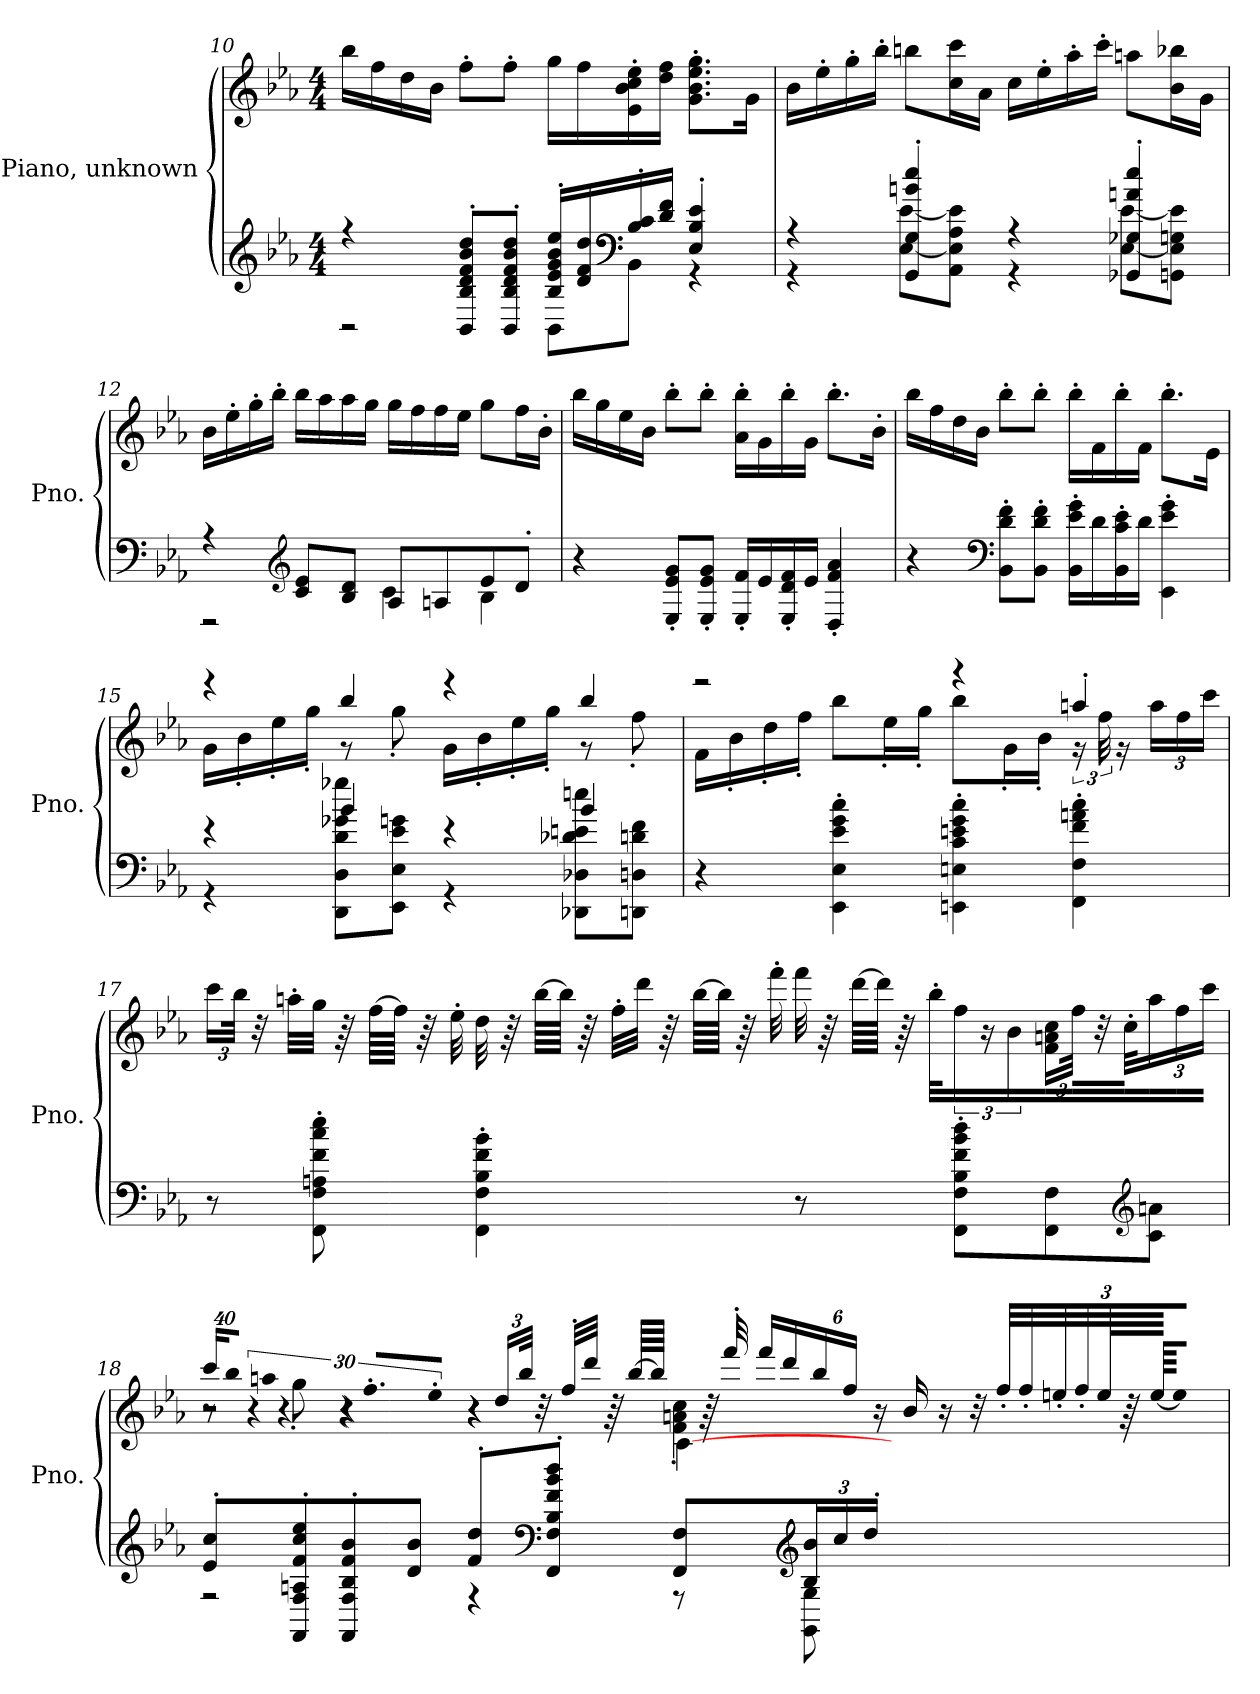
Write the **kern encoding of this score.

**kern	**kern
*part1	*part1
*staff2	*staff1
*I"Piano, unknown	*
*I'Pno.	*
*clefG2	*clefG2
*k[b-e-a-]	*k[b-e-a-]
*M4/4	*M4/4
=10	=10
*^	*
4r	2r	16bb-\LL
.	.	16ff\
.	.	16dd\
.	.	16b-\JJ
8BB-/' 8B-/' 8d/' 8f/' 8b-/' 8dd/'L	.	8ff'\L
8BB-/' 8B-/' 8d/' 8f/' 8b-/' 8dd/'J	.	8ff'\J
16B-/' 16e-/' 16g/' 16b-/' 16ee-/'LL	8BB-\L	16gg\LL
16d/ 16f/ 16dd/	.	16ff\
*clefF4	*	*
16B-/' 16c/'	8BB-\J	16e-\' 16b-\' 16cc\' 16ee-\'
16d/ 16f/JJ	.	16dd\ 16ff\JJ
4E-/' 4B-/' 4e-/'	4r	8.g\' 8.b-\' 8.ee-\' 8.gg\'L
.	.	16g\Jk
!!LO:LB:g=z
=11	=11	=11
4r	4r	16b-\LL
.	.	16ee-'\
.	.	16gg'\
.	.	16bb-'\JJ
4GG/' 4G/' 4bn/' 4ee-/'	[8E-\ [8e-\L	8bbn\L
.	8AA-\ 8E-\] 8A-\ 8e-\]J	16cc\ 16ccc\L
.	.	16a-\JJ
4r	4r	16cc\LL
.	.	16ee-'\
.	.	16aa-'\
.	.	16ccc'\JJ
4GG-X/' 4G-X/' 4an/' 4ee-/'	[8E-\ [8e-\L	8aan\L
.	8GGn\ 8E-\] 8Gn\ 8e-\]J	16b-\ 16bb-X\L
.	.	16g\JJ
=12	=12	=12
4r	2r	16b-\LL
.	.	16ee-'\
.	.	16gg'\
.	.	16bb-'\JJ
*clefG2	*	*
8c/ 8e-/L	.	16bb-\LL
.	.	16aa-\
8B-/ 8d/J	.	16aa-\
.	.	16gg\JJ
8A-/L	4c\	16gg\LL
.	.	16ff\
8An/	.	16ff\
.	.	16ee-\JJ
8e-/	4B-\	8gg\L
8d'/J	.	16ff\L
.	.	16b-'\JJ
*v	*v	*
!!LO:LB:g=z
=13	=13
4r	16bb-\LL
.	16gg\
.	16ee-\
.	16b-\JJ
8E-/' 8e-/' 8g/'L	8bb-'\L
8E-/' 8e-/' 8g/'J	8bb-'\J
16E-/' 16f/'LL	16a-\' 16bb-\'LL
16e-/	16g\
16E-/' 16d/' 16f/'	16bb-'\
16e-/JJ	16g\JJ
4D/' 4f/' 4a-/'	8.bb-'\L
.	16b-'\Jk
=14	=14
4r	16bb-\LL
.	16ff\
.	16dd\
.	16b-\JJ
*clefF4	*
8BB-\' 8d\' 8f\'L	8bb-'\L
8BB-\' 8d\' 8f\'J	8bb-'\J
16BB-\' 16e-\' 16g\'LL	16bb-'\LL
16d\	16f\
16BB-\' 16c\' 16e-\'	16bb-'\
16d\JJ	16f\JJ
4EE-\' 4e-\' 4g\'	8.bb-'\L
.	16e-\Jk
=15	=15
*^	*^
4r	4r	4r	16g\LL
.	.	.	16b-'\
.	.	.	16ee-'\
.	.	.	16gg'\JJ
4b-/	8DD\ 8D\ 8d\ 8g-X\ 8gg-X\L	4bb-/	8r
.	8EE-\ 8E-\ 8e-\ 8gn\J	.	8gg'\
4r	4r	4r	16g\LL
.	.	.	16b-'\
.	.	.	16ee-'\
.	.	.	16gg'\JJ
4b-/	8DD-X\ 8D-X\ 8d-X\ 8en\ 8een\L	4bb-/	8r
.	8DDn\ 8Dn\ 8dn\ 8f\J	.	8ff'\
*v	*v	*	*
!!LO:PB:g=z	!!
=16	=16	=16
4r	2r	16f\LL
.	.	16b-'\
.	.	16dd'\
.	.	16ff'\JJ
4EE-\' 4E-\' 4e-\' 4g\' 4cc\'	.	8bb-\L
.	.	16ee-'\L
.	.	16gg'\JJ
4EEn\' 4En\' 4c\' 4en\' 4g\' 4cc\'	4r	8bb-\L
.	.	16g'\L
.	.	16b-'\JJ
4FF\' 4F\' 4f\' 4an\' 4cc\'	4aan'/	24r
.	.	48ff\
.	.	16r
*	*	*Xbrackettup
.	.	24aa\LL
.	.	24ff\
.	.	24ccc\JJ
*	*v	*v
!!LO:LB:g=z
=17	=17
8r	24ccc\LL
.	48bb-\JJk
.	32r
.	32aan'\LLL
8FF\' 8F\' 8An\' 8f\' 8cc\' 8ee-\'	32gg\JJJ
.	64r
.	[64ff\LLLL
.	64ff\JJJJ]
.	64r
.	32ee-'\
4FF\' 4F\' 4B-\' 4f\' 4b-\'	32dd\
.	64r
.	[64bb-\LLLL
.	64bb-\JJJJ]
.	64r
.	32ff'\LLL
.	32ddd\JJJ
.	64r
.	[64bb-\LLLL
.	64bb-\JJJJ]
.	64r
.	32fff'\
8r	32fff\
.	64r
.	[64ddd\LLLL
.	64ddd\JJJJ]
.	64r
.	32bb-'\KLL
*	*brackettup
8FF\' 8F\' 8B-\' 8f\' 8b-\' 8dd\'L	24ff\JJ
.	24r
.	24b-\
*	*Xbrackettup
8FF\ 8F\	24f\ 24an\ 24cc\LL
.	48ff\JJk
.	32r
.	32cc'\KLL
*clefG2	*
8c\ 8an\J	24aa\
.	24ff\
.	24ccc\JJ
!!LO:LB:g=z
=18	=18
*^	*
*	*	*brackettup
!	!	!LO:N:vis=32
*	*	*^
*	*	*	*^
8e-/' 8cc/'L	2r	640%23ccc/LLL	8r	2r
!	!	!LO:N:vis=32	!	!
.	.	640%23bb-/JJJ	.	.
!	!	!LO:N:vis=64	!	!
.	.	960%17r	.	.
!	!	!LO:N:vis=64	!	!
.	.	960%17aan/	.	.
!	!	!LO:N:vis=32	!	!
.	.	640%23r	.	.
8FF/' 8F/' 8An/' 8f/' 8cc/' 8ee-/'	.	.	8gg'\	.
!	!	!LO:N:vis=64	!	!
.	.	960%17r	.	.
!	!	!LO:N:vis=32.	!	!
.	.	1920%103ff'/LLL	.	.
!	!	!LO:N:vis=32	!	!
.	.	640%23ee-'/JJJ	.	.
8FF/' 8F/' 8B-/' 8f/' 8b-/'	.	.	4r	.
*	*	*Xbrackettup	*	*
.	.	24dd/LL	.	.
.	.	48bb-/JJk	.	.
.	.	32r	.	.
.	.	32ff'/LLL	.	.
8d/ 8b-/J	.	.	.	.
.	.	32ddd/JJJ	.	.
.	.	64r	.	.
.	.	[64bb-/LLLL	.	.
.	.	64bb-/JJJJ]	.	.
.	.	64r	.	.
.	.	32fff'/	.	.
8f/' 8dd/'L	4r	.	4r	4r
.	.	24fff/LL	.	.
.	.	24ddd/	.	.
.	.	24bb-/	.	.
*clefF4	*	*	*	*
8FF/' 8F/' 8B-/' 8f/' 8b-/' 8dd/'J	.	.	.	.
*	*	*brackettup	*	*
.	.	24ff/JJ	.	.
.	.	24r	.	.
.	.	24b-/	.	.
8FF/ 8F/L	8r	.	4f\' 4an\' 4cc\'	[4c\
.	.	16r	.	.
.	.	32r	.	.
.	.	32ff'/LLL	.	.
*clefG2	*	*	*	*
*Xbrackettup	*	*	*	*
24B-/ 24b-/L	8GG\ 8G\	.	.	.
*	*	*Xbrackettup	*	*
.	.	48ff'/	.	.
.	.	48een'/	.	.
24cc/	.	.	.	.
.	.	48ff'/	.	.
*	*	*brackettup	*	*
.	.	96ee/JJJk	.	.
.	.	96r	.	.
24dd'/JJ	.	.	.	.
.	.	[96ee/KLLL	.	.
.	.	32ee/JJJ]	.	.
1920ryy	1920ryy	.	1920ryy	1920ryy
*v	*v	*	*	*
*	*v	*v	*v
=	=
*-	*-
